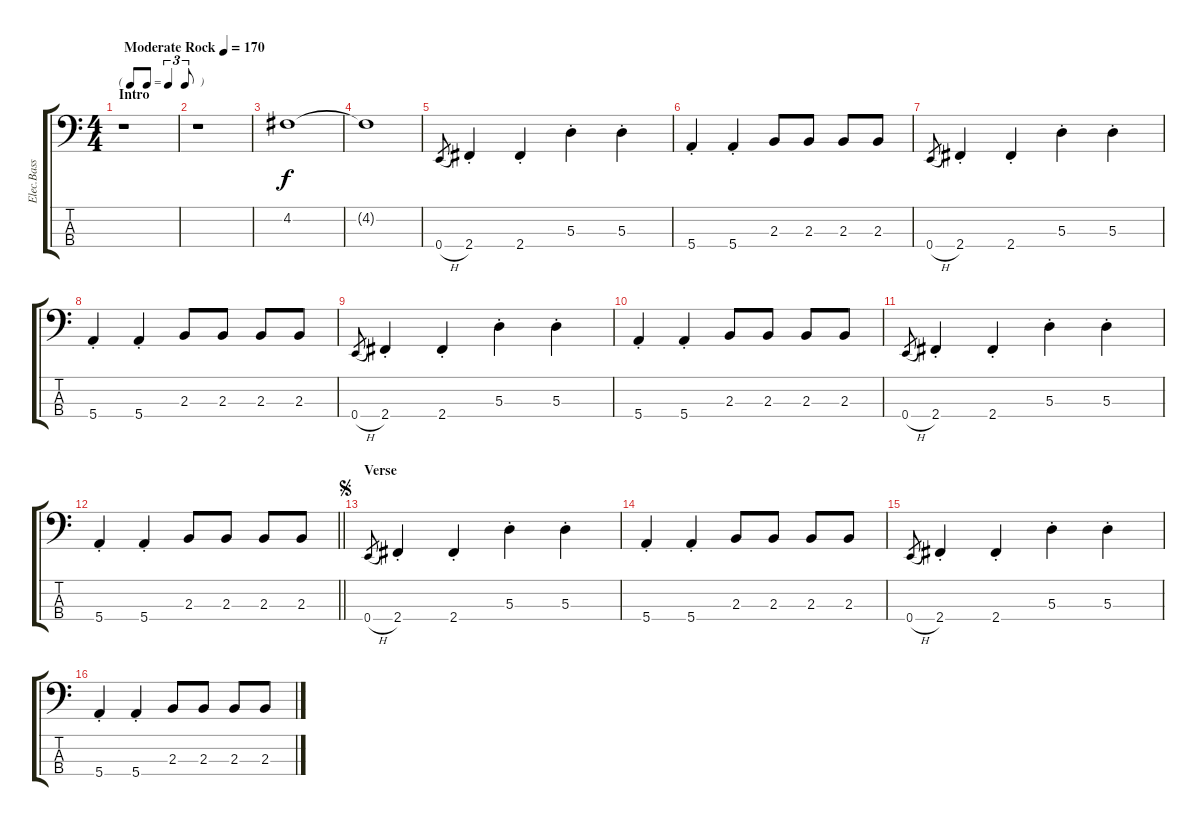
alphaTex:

\track ("Elec.Bass" "Elec.Bass") {instrument electricbassfinger}
\staff {score tabs}
\tuning (G2 D2 A1 E1) {hide}
\ts (4 4)
\tf triplet8th
\section ("" "Intro")
\tempo (170 "Moderate Rock")
\clef f4
\ks c
r.1{dy f instrument electricbassfinger} |
r.1 |
4.2.1{volume 4} |
4.2{t}.1 |
0.4{h}.8{gr} 2.4{st}.4{volume 13} 2.4{st}.4 5.3{st}.4 5.3{st}.4 |
5.4{st}.4 5.4{st}.4 2.3.8 2.3.8 2.3.8 2.3.8 |
0.4{h}.8{gr} 2.4{st}.4 2.4{st}.4 5.3{st}.4 5.3{st}.4 |
5.4{st}.4 5.4{st}.4 2.3.8 2.3.8 2.3.8 2.3.8 |
0.4{h}.8{gr} 2.4{st}.4 2.4{st}.4 5.3{st}.4 5.3{st}.4 |
5.4{st}.4 5.4{st}.4 2.3.8 2.3.8 2.3.8 2.3.8 |
0.4{h}.8{gr} 2.4{st}.4 2.4{st}.4 5.3{st}.4 5.3{st}.4 |
\barLineRight lightlight
5.4{st}.4 5.4{st}.4 2.3.8 2.3.8 2.3.8 2.3.8 |
\section ("" "Verse")
\jump segno
0.4{h}.8{gr} 2.4{st}.4 2.4{st}.4 5.3{st}.4 5.3{st}.4 |
5.4{st}.4 5.4{st}.4 2.3.8 2.3.8 2.3.8 2.3.8 |
0.4{h}.8{gr} 2.4{st}.4 2.4{st}.4 5.3{st}.4 5.3{st}.4 |
5.4{st}.4 5.4{st}.4 2.3.8 2.3.8 2.3.8 2.3.8
